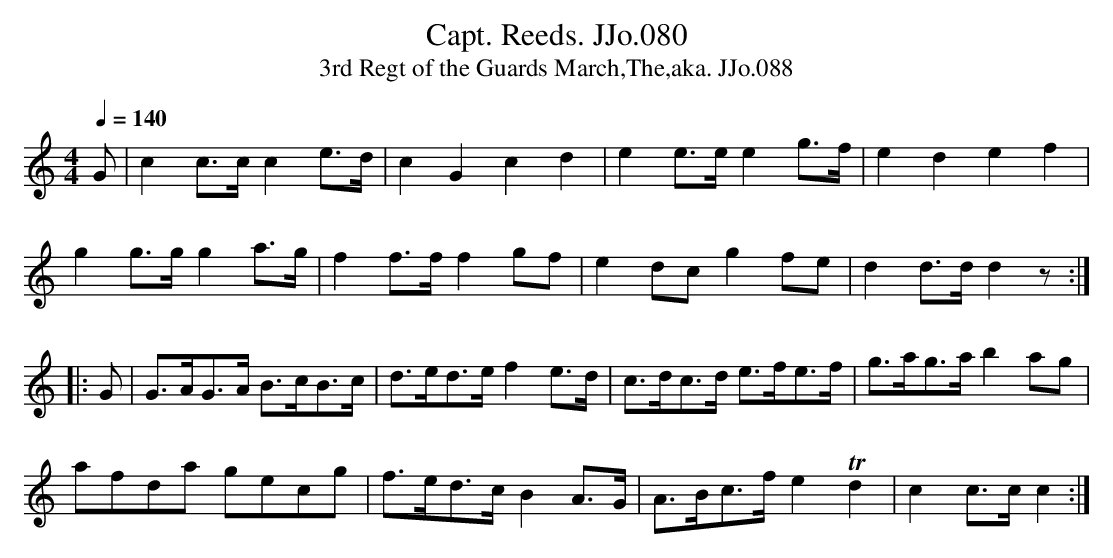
X:1
T:Capt. Reeds. JJo.080
T:3rd Regt of the Guards March,The,aka. JJo.088
L:1/8
M:4/4
Q:1/4=140
K:C
G|c2c>cc2e>d|c2G2c2d2|e2e>ee2g>f|e2d2e2f2|!
g2g>gg2a>g|f2f>ff2gf|e2 dc g2 fe|d2d>dd2z::!
G|G>AG>A B>cB>c|d>ed>ef2e>d|c>dc>d e>fe>f|g>ag>a b2ag|!
afda gecg|f>ed>cB2A>G|A>Bc>f e2Td2|c2c>cc2:|
